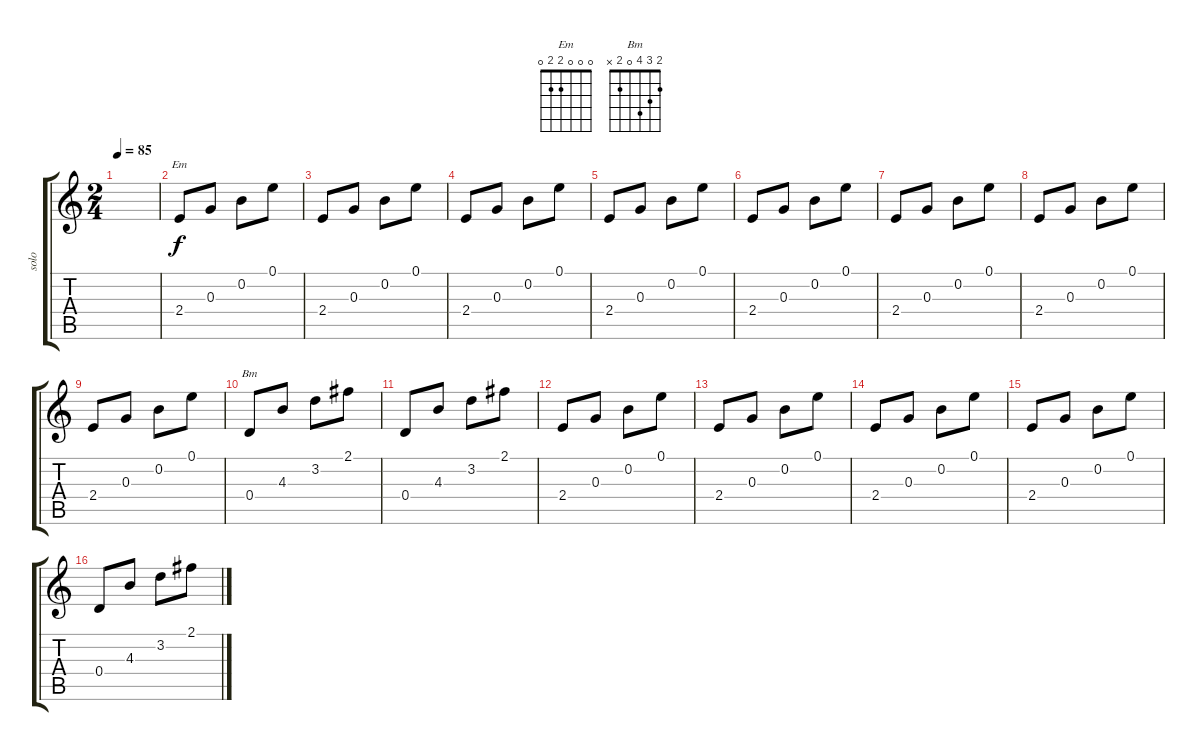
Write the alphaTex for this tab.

\track ("solo" "solo") {instrument distortionguitar}
\staff {score tabs}
\tuning (E4 B3 G3 D3 A2 E2) {hide}
\chord ("Em" 0 0 0 2 2 0)
\chord ("Bm" 2 3 4 0 2 x)
\ts (2 4)
\tempo 85
\clef g2
\ks c
|
2.4.8{ch "Em" instrument acousticguitarsteel} 0.3.8 0.2.8 0.1.8 |
2.4.8 0.3.8 0.2.8 0.1.8 |
2.4.8 0.3.8 0.2.8 0.1.8 |
2.4.8 0.3.8 0.2.8 0.1.8 |
2.4.8{instrument acousticguitarsteel} 0.3.8 0.2.8 0.1.8 |
2.4.8 0.3.8 0.2.8 0.1.8 |
2.4.8 0.3.8 0.2.8 0.1.8 |
2.4.8 0.3.8 0.2.8 0.1.8 |
0.4.8{ch "Bm"} 4.3.8 3.2.8 2.1.8 |
0.4.8 4.3.8 3.2.8 2.1.8 |
2.4.8 0.3.8 0.2.8 0.1.8 |
2.4.8 0.3.8 0.2.8 0.1.8 |
2.4.8 0.3.8 0.2.8 0.1.8 |
2.4.8 0.3.8 0.2.8 0.1.8 |
0.4.8 4.3.8 3.2.8 2.1.8
